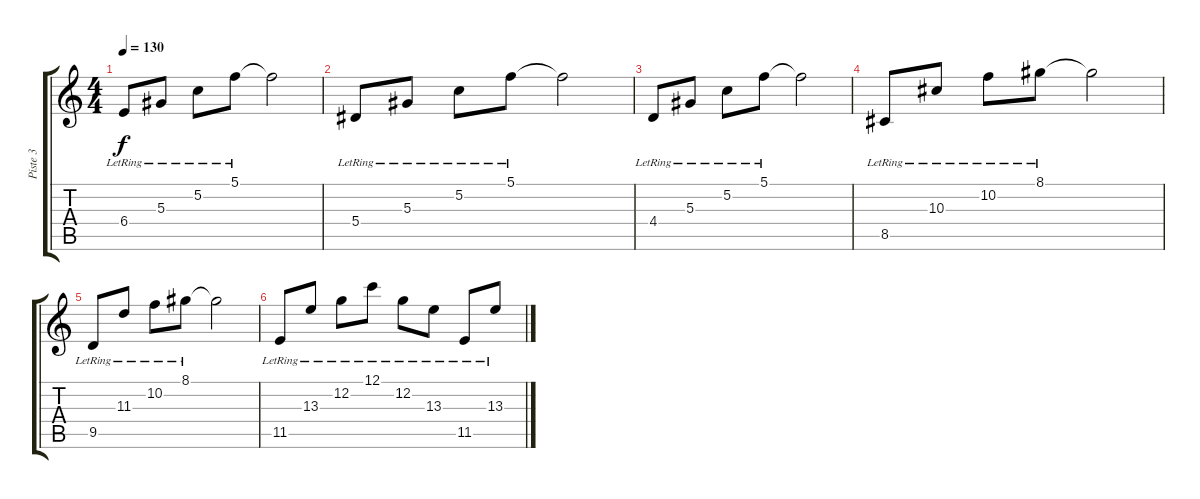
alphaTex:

\track ("Piste 3" "Piste 3") {instrument electricguitarjazz}
\staff {score tabs}
\tuning (C4 G3 Eb3 Bb2 F2 C2) {hide}
\ts (4 4)
\tempo 130
\clef g2
\ks c
6.4{lr}.8{dy f} 5.3{lr}.8 5.2{lr}.8 5.1{lr}.8 5.1{t}.2 |
5.4{lr}.8 5.3{lr}.8 5.2{lr}.8 5.1{lr}.8 5.1{t}.2 |
4.4{lr}.8 5.3{lr}.8 5.2{lr}.8 5.1{lr}.8 5.1{t}.2 |
8.5{lr}.8 10.3{lr}.8 10.2{lr}.8 8.1{lr}.8 8.1{t}.2 |
9.5{lr}.8 11.3{lr}.8 10.2{lr}.8 8.1{lr}.8 8.1{t}.2 |
11.5{lr}.8 13.3{lr}.8 12.2{lr}.8 12.1{lr}.8 12.2{lr}.8 13.3{lr}.8 11.5{lr}.8 13.3{lr}.8
